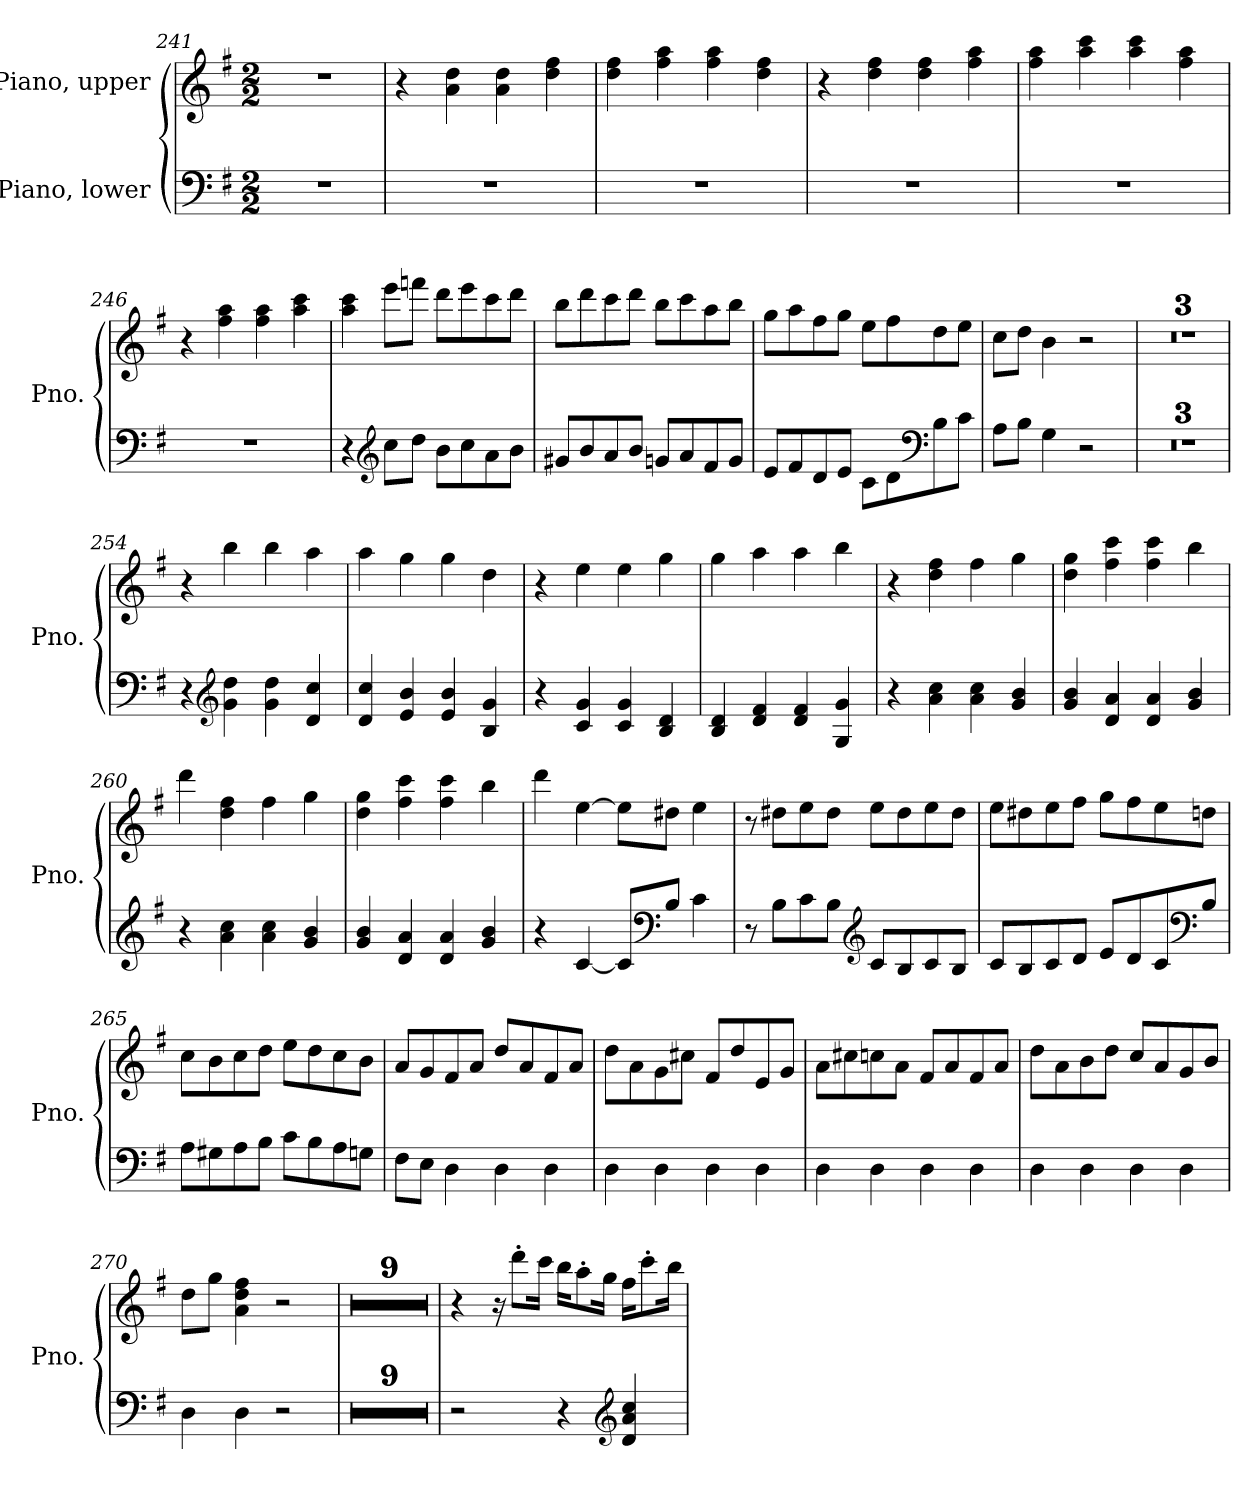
**kern	**kern
*part2	*part1
*staff2	*staff1
*I"Piano, lower	*I"Piano, upper
*I'Pno.	*I'Pno.
*clefF4	*clefG2
*k[f#]	*k[f#]
*M2/2	*M2/2
=241	=241
1r	1r
=242	=242
1r	4r
.	4a\ 4dd\
.	4a\ 4dd\
.	4dd\ 4ff#\
=243	=243
1r	4dd\ 4ff#\
.	4ff#\ 4aa\
.	4ff#\ 4aa\
.	4dd\ 4ff#\
!!LO:LB:g=z
=244	=244
1r	4r
.	4dd\ 4ff#\
.	4dd\ 4ff#\
.	4ff#\ 4aa\
=245	=245
1r	4ff#\ 4aa\
.	4aa\ 4ccc\
.	4aa\ 4ccc\
.	4ff#\ 4aa\
=246	=246
1r	4r
.	4ff#\ 4aa\
.	4ff#\ 4aa\
.	4aa\ 4ccc\
=247	=247
4r	4aa\ 4ccc\
*clefG2	*
8cc\L	8eee\L
8dd\J	8fffn\J
8b\L	8ddd\L
8cc\	8eee\
8a\	8ccc\
8b\J	8ddd\J
=248	=248
8g#X/L	8bb\L
8b/	8ddd\
8a/	8ccc\
8b/J	8ddd\J
8gn/L	8bb\L
8a/	8ccc\
8f#/	8aa\
8g/J	8bb\J
!!LO:PB:g=z
=249	=249
8e/L	8gg\L
8f#/	8aa\
8d/	8ff#\
8e/J	8gg\J
8c\L	8ee\L
8d\	8ff#\
*clefF4	*
8B\	8dd\
8c\J	8ee\J
=250	=250
8A\L	8cc\L
8B\J	8dd\J
4G\	4b\
2r	2r
=251	=251
1r	1r
=252	=252
1r	1r
=253	=253
1r	1r
=254	=254
4r	4r
*clefG2	*
4g\ 4dd\	4bb\
4g\ 4dd\	4bb\
4d/ 4cc/	4aa\
=255	=255
4d/ 4cc/	4aa\
4e/ 4b/	4gg\
4e/ 4b/	4gg\
4B/ 4g/	4dd\
=256	=256
4r	4r
4c/ 4g/	4ee\
4c/ 4g/	4ee\
4B/ 4d/	4gg\
!!LO:LB:g=z
=257	=257
4B/ 4d/	4gg\
4d/ 4f#/	4aa\
4d/ 4f#/	4aa\
4G/ 4g/	4bb\
=258	=258
4r	4r
4a\ 4cc\	4dd\ 4ff#\
4a\ 4cc\	4ff#\
4g/ 4b/	4gg\
=259	=259
4g/ 4b/	4dd\ 4gg\
4d/ 4a/	4ff#\ 4ccc\
4d/ 4a/	4ff#\ 4ccc\
4g/ 4b/	4bb\
=260	=260
4r	4ddd\
4a\ 4cc\	4dd\ 4ff#\
4a\ 4cc\	4ff#\
4g/ 4b/	4gg\
=261	=261
4g/ 4b/	4dd\ 4gg\
4d/ 4a/	4ff#\ 4ccc\
4d/ 4a/	4ff#\ 4ccc\
4g/ 4b/	4bb\
=262	=262
4r	4ddd\
[4c/	[4ee\
8c/L]	8ee\L]
*clefF4	*
8B/J	8dd#X\J
4c\	4ee\
!!LO:LB:g=z
=263	=263
8r	8r
8B\L	8dd#X\L
8c\	8ee\
8B\J	8dd#\J
*clefG2	*
8c/L	8ee\L
8B/	8dd#\
8c/	8ee\
8B/J	8dd#\J
=264	=264
8c/L	8ee\L
8B/	8dd#X\
8c/	8ee\
8d/J	8ff#\J
8e/L	8gg\L
8d/	8ff#\
8c/	8ee\
*clefF4	*
8B/J	8ddn\J
=265	=265
8A\L	8cc\L
8G#X\	8b\
8A\	8cc\
8B\J	8dd\J
8c\L	8ee\L
8B\	8dd\
8A\	8cc\
8Gn\J	8b\J
=266	=266
8F#\L	8a/L
8E\J	8g/
4D\	8f#/
.	8a/J
4D\	8dd/L
.	8a/
4D\	8f#/
.	8a/J
!!LO:LB:g=z
=267	=267
4D\	8dd\L
.	8a\
4D\	8g\
.	8cc#X\J
4D\	8f#/L
.	8dd/
4D\	8e/
.	8g/J
=268	=268
4D\	8a\L
.	8cc#X\
4D\	8ccn\
.	8a\J
4D\	8f#/L
.	8a/
4D\	8f#/
.	8a/J
=269	=269
4D\	8dd\L
.	8a\
4D\	8b\
.	8dd\J
4D\	8cc/L
.	8a/
4D\	8g/
.	8b/J
=270	=270
4D\	8dd\L
.	8gg\J
4D\	4a\ 4dd\ 4ff#\
2r	2r
=271	=271
1r	1r
=272	=272
1r	1r
=273	=273
1r	1r
=274	=274
1r	1r
!!LO:LB:g=z
=275	=275
1r	1r
=276	=276
1r	1r
=277	=277
1r	1r
=278	=278
1r	1r
=279	=279
1r	1r
=280	=280
2r	4r
.	16r
.	8ddd'\L
.	16ccc\Jk
4r	16bb\KL
.	8aa'\
.	16gg\Jk
*clefG2	*
4d/ 4a/ 4cc/	16ff#\KL
.	8ccc'\
.	16bb\Jk
=	=
*-	*-
